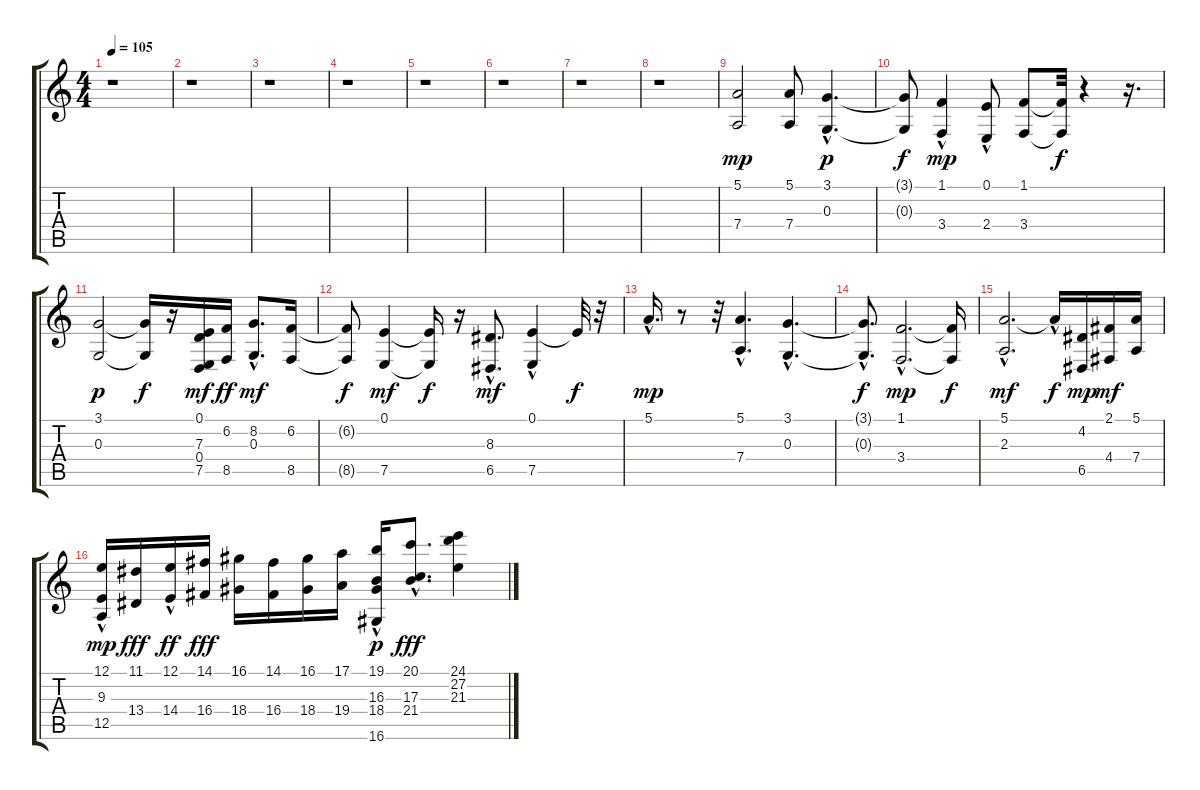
\track "" {instrument stringensemble1}
\staff {score tabs}
\tuning (E4 B3 G3 D3 A2 E2) {hide}
\ts (4 4)
\tempo 105
\clef g2
\ks c
r.1{dy f} |
r.1 |
r.1 |
r.1 |
r.1 |
r.1 |
r.1 |
r.1 |
(5.1 7.4).2{dy mp} (5.1 7.4).8 (3.1{hac} 0.3{hac}).4{d dy p} |
(3.1{t} 0.3{t}).8{dy f} (1.1 3.4{hac}).4{dy mp} (0.1 2.4{hac}).8 (1.1 3.4).8 (1.1{t} 3.4{t}).32{dy f} r.4 r.16{d} |
(3.1 0.3).2{dy p} (3.1{t} 0.3{t}).16{dy f} r.16 (0.1 7.3 0.4 7.5).16{dy mf} (6.2 8.5).16{dy ff} (8.2{hac} 0.3{hac}).8{d dy mf} (6.2 8.5).16 |
(6.2{t} 8.5{t}).8{dy f} (0.1 7.5).4{dy mf} (0.1{t} 7.5{t}).16{dy f} r.16 (8.3{hac} 6.5{hac}).8{d dy mf} (0.1 7.5{hac}).4 0.1{t}.32{dy f} r.32 |
5.1{hac}.16{d dy mp} r.8 r.32 (5.1{hac} 7.4{hac}).4{d} (3.1{hac} 0.3{hac}).4{d} |
(3.1{t} 0.3{hac t}).8{d dy f} (1.1{hac} 3.4{hac}).2{d dy mp} (1.1{t} 3.4{t}).16{dy f} |
(5.1{hac} 2.3{hac}).2{d dy mf} 5.1{hac t}.16{dy f} (4.2 6.5).16{dy mp} (2.1 4.4).16{dy mf} (5.1 7.4).16 |
(12.1 9.3 12.5{hac}).16{dy mp} (11.1 13.4).16{dy fff} (12.1{hac} 14.4{hac}).16{dy ff} (14.1 16.4).16{dy fff} (16.1 18.4).16 (14.1 16.4).16 (16.1 18.4).16 (17.1 19.4).16 (19.1{hac} 16.3 18.4{hac} 16.6{hac}).16{dy p} (20.1 17.3{hac} 21.4).8{d dy fff} (24.1 27.2 21.3).4
